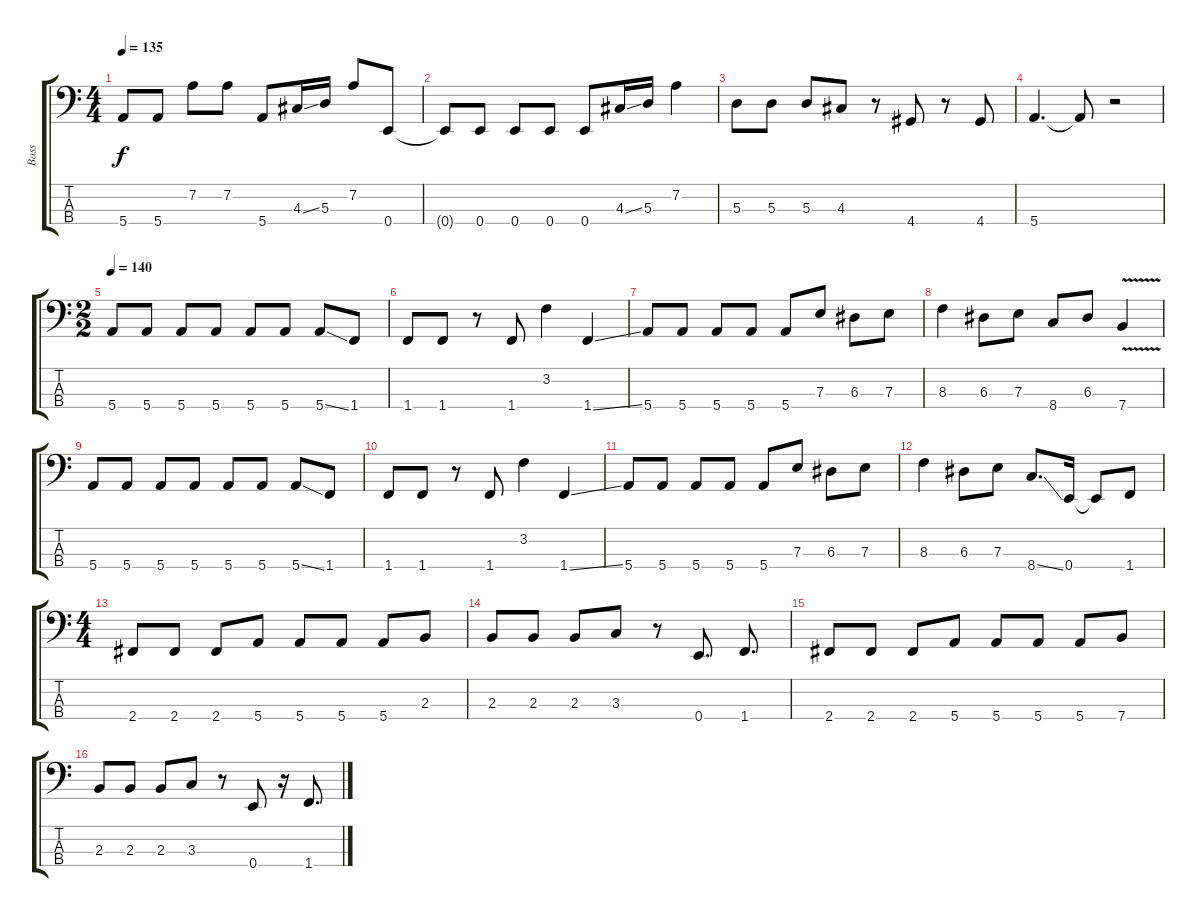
\track ("Bass" "Bass") {instrument electricbasspick}
\staff {score tabs}
\tuning (G2 D2 A1 E1) {hide}
\ts (4 4)
\tempo 135
\clef f4
\ks c
5.4{t}.8{dy f} 5.4.8 7.2.8 7.2.8 5.4.8 4.3{ss}.16 5.3.16 7.2.8 0.4.8 |
0.4{t}.8 0.4.8 0.4.8 0.4.8 0.4.8 4.3{ss}.16 5.3.16 7.2.4 |
5.3.8 5.3.8 5.3.8 4.3.8 r.8 4.4.8 r.8 4.4.8 |
5.4.4{d} 5.4{t}.8 r.2 |
\ts (2 2)
\tempo 140
5.4.8 5.4.8 5.4.8 5.4.8 5.4.8 5.4.8 5.4{ss}.8 1.4.8 |
1.4.8 1.4.8 r.8 1.4.8 3.2.4 1.4{ss}.4 |
5.4.8 5.4.8 5.4.8 5.4.8 5.4.8 7.3.8 6.3.8 7.3.8 |
8.3.4 6.3.8 7.3.8 8.4.8 6.3.8 7.4{v}.4 |
5.4.8 5.4.8 5.4.8 5.4.8 5.4.8 5.4.8 5.4{ss}.8 1.4.8 |
1.4.8 1.4.8 r.8 1.4.8 3.2.4 1.4{ss}.4 |
5.4.8 5.4.8 5.4.8 5.4.8 5.4.8 7.3.8 6.3.8 7.3.8 |
8.3.4 6.3.8 7.3.8 8.4{ss}.8{d} 0.4.16 0.4{t}.8 1.4.8 |
\ts (4 4)
2.4.8 2.4.8 2.4.8 5.4.8 5.4.8 5.4.8 5.4.8 2.3.8 |
2.3.8 2.3.8 2.3.8 3.3.8 r.8 0.4.8{d} 1.4.8{d} |
2.4.8 2.4.8 2.4.8 5.4.8 5.4.8 5.4.8 5.4.8 7.4.8 |
2.3.8 2.3.8 2.3.8 3.3.8 r.8 0.4.8 r.16 1.4.8{d}
